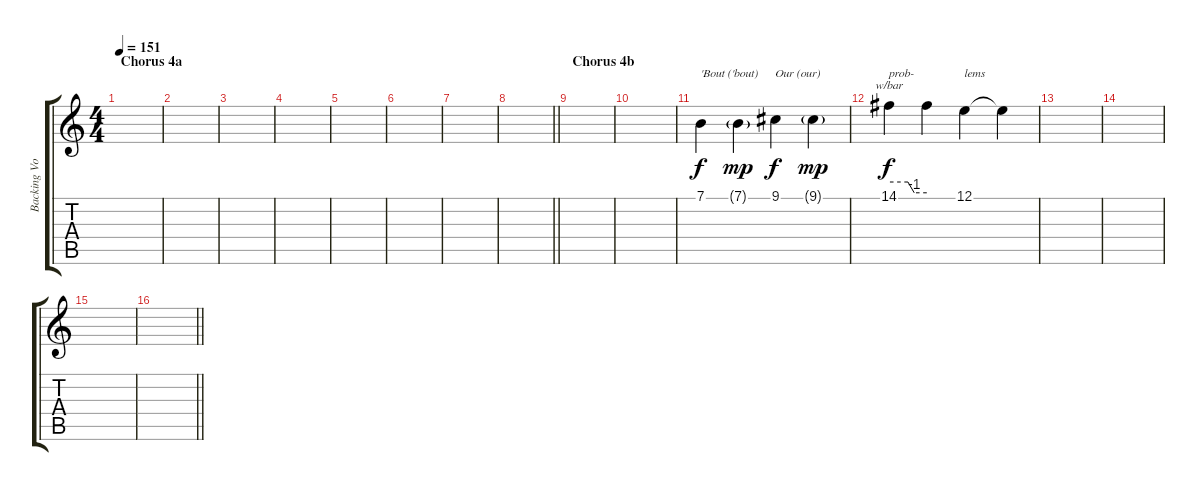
\track ("Backing Vocals (Kele Okereke)" "Backing Vo") {instrument synthvoice}
\staff {score tabs}
\tuning (E4 B3 G3 D3 A2 E2) {hide}
\ts (4 4)
\section ("" "Chorus 4a")
\tempo 151
\clef g2
\ks c
|
|
|
|
|
|
|
\barLineRight lightlight
|
\section ("" "Chorus 4b")
|
|
7.1.4{txt "'Bout ('bout)"} 7.1{g}.4{dy mp} 9.1.4{txt "Our (our)" dy f} 9.1{g}.4{dy mp} |
14.1.4{tbe (custom default 0 0 30 0 40 -4 60 -4) txt "prob-" dy f} 14.1{t}.4 12.1.4{txt "lems"} 12.1{t}.4 |
|
|
|
\barLineRight lightlight
